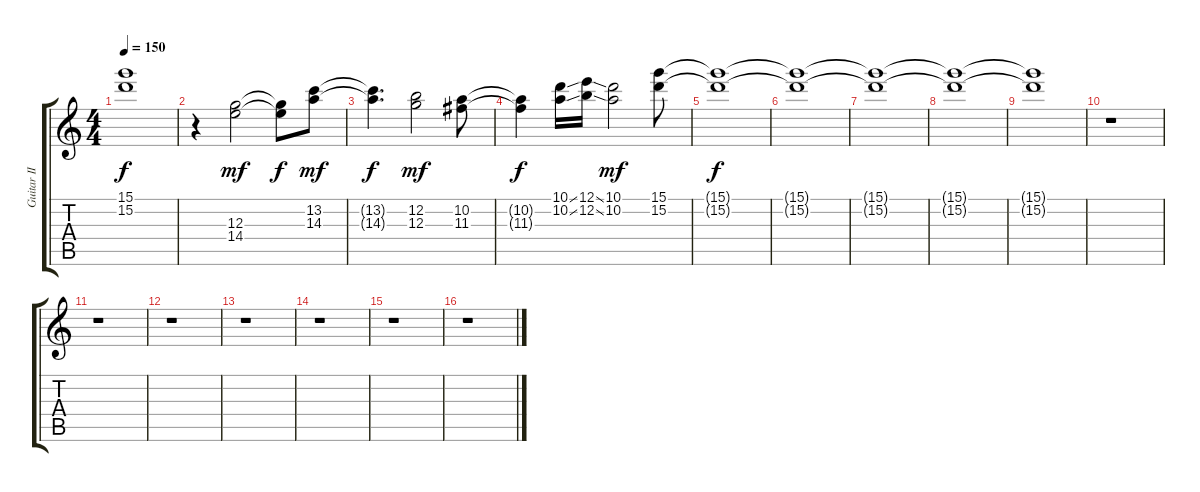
\track ("Guitar II" "Guitar II") {instrument distortionguitar}
\staff {score tabs}
\tuning (E4 B3 G3 D3 A2 E2) {hide}
\ts (4 4)
\tempo 150
\clef g2
\ks c
(15.1{t} 15.2{t}).1{dy f} |
r.4 (12.3 14.4).2{dy mf} (12.3{t} 14.4{t}).8{dy f} (13.2 14.3).8{dy mf} |
(13.2{t} 14.3{t}).4{d dy f} (12.2 12.3).2{dy mf} (10.2 11.3).8 |
(10.2{t} 11.3{t}).4{dy f} (10.1{ss} 10.2{ss}).16 (12.1{ss} 12.2{ss}).16 (10.1 10.2).2{dy mf} (15.1 15.2).8 |
(15.1{t} 15.2{t}).1{dy f} |
(15.1{t} 15.2{t}).1 |
(15.1{t} 15.2{t}).1 |
(15.1{t} 15.2{t}).1 |
(15.1{t} 15.2{t}).1 |
r.1 |
r.1 |
r.1 |
r.1 |
r.1 |
r.1 |
r.1
